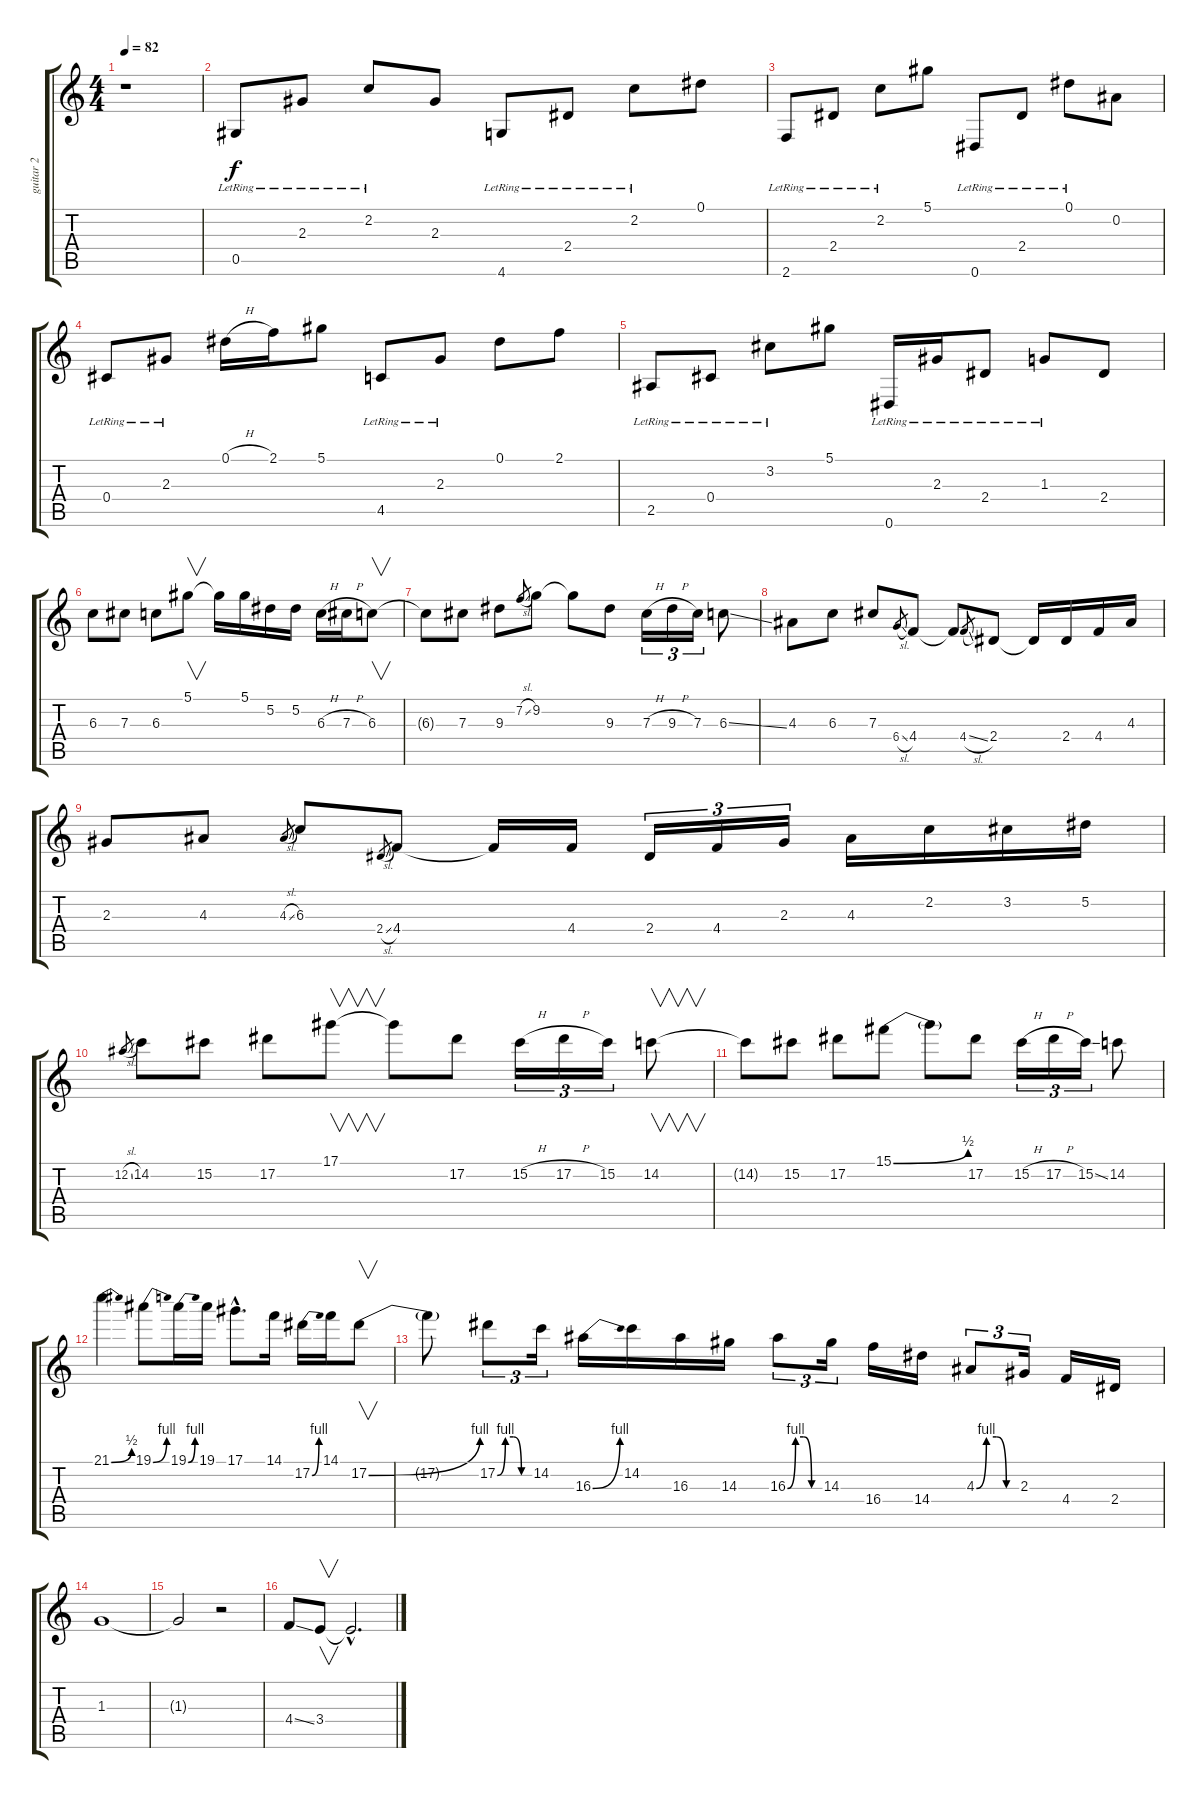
\track ("guitar 2" "guitar 2") {instrument overdrivenguitar}
\staff {score tabs}
\tuning (Eb4 Bb3 Gb3 Db3 Ab2 Eb2) {hide}
\ts (4 4)
\tempo 82
\clef g2
\ks c
r.1{dy f} |
0.5{lr}.8 2.3{lr}.8 2.2{lr}.8 2.3.8 4.6{lr}.8 2.4{lr}.8 2.2{lr}.8 0.1.8 |
2.6{lr}.8 2.4{lr}.8 2.2{lr}.8 5.1.8 0.6{lr}.8 2.4{lr}.8 0.1{lr}.8 0.2.8 |
0.4{lr}.8 2.3{lr}.8 0.1{h}.16 2.1.16 5.1.8 4.5{lr}.8 2.3{lr}.8 0.1.8 2.1.8 |
2.5{lr}.8 0.4{lr}.8 3.2{lr}.8 5.1.8 0.6{lr}.16 2.3{lr}.16 2.4{lr}.8 1.3{lr}.8 2.4.8 |
6.3.8 7.3.8 6.3.8 5.1.8{v} 5.1{t}.16 5.1.16 5.2.16 5.2.16 6.3{h}.16 7.3{h}.16 6.3.8{v} |
6.3{t}.8 7.3.8 9.3.8 7.2{sl}.8{gr} 9.2.8 9.2{t}.8 9.3.8 7.3{h}.16{tu (3 2)} 9.3{h}.16{tu (3 2)} 7.3.16{tu (3 2)} 6.3{ss}.8 |
4.3.8 6.3.8 7.3.8 6.4{sl}.8{gr} 4.4.8 4.4{t}.8 4.4{sl}.8{gr} 2.4.8 2.4{t}.16 2.4.16 4.4.16 4.3.16 |
2.3.8 4.3.8 4.3{sl}.8{gr} 6.3.8 2.4{sl}.8{gr} 4.4.8 4.4{t}.16 4.4.16 2.4.16{tu (3 2)} 4.4.16{tu (3 2)} 2.3.16{tu (3 2)} 4.3.16 2.2.16 3.2.16 5.2.16 |
12.2{sl}.8{gr} 14.2.8 15.2.8 17.2.8 17.1.8{v} 17.1{t}.8 17.2.8 15.2{h}.16{tu (3 2)} 17.2{h}.16{tu (3 2)} 15.2.16{tu (3 2)} 14.2.8{v} |
14.2{t}.8 15.2.8 17.2.8 15.1{be (bend 0 0 60 2)}.8 15.1{t}.8 17.2.8 15.2{h}.16{tu (3 2)} 17.2{h}.16{tu (3 2)} 15.2{ss}.16{tu (3 2)} 14.2.8 |
21.1{be (bend 0 0 60 2)}.4 19.1{be (bend 0 0 60 4)}.8 19.1{be (bend 0 0 60 4)}.16 19.1.16 17.1{hac}.8{d} 14.1.16 17.2{be (bend 0 0 60 4)}.16 14.1.16 17.2{be (bend 0 0 60 4)}.8{v} |
17.2{t}.8 17.2{be (custom 0 0 15 4 30 4 45 0 60 0)}.8{tu (3 2)} 14.2.16{tu (3 2)} 16.3{be (bend 0 0 60 4)}.16 14.2.16 16.3.16 14.3.16 16.3{be (custom 0 0 15 4 30 4 45 0 60 0)}.8{tu (3 2)} 14.3.16{tu (3 2)} 16.4.16 14.4.16 4.3{be (custom 0 0 15 4 30 4 45 0 60 0)}.8{tu (3 2)} 2.3.16{tu (3 2)} 4.4.16 2.4.16 |
1.3.1 |
1.3{t}.2 r.2 |
4.4{ss}.8 3.4.8{v} 3.4{hac t}.2{d}
